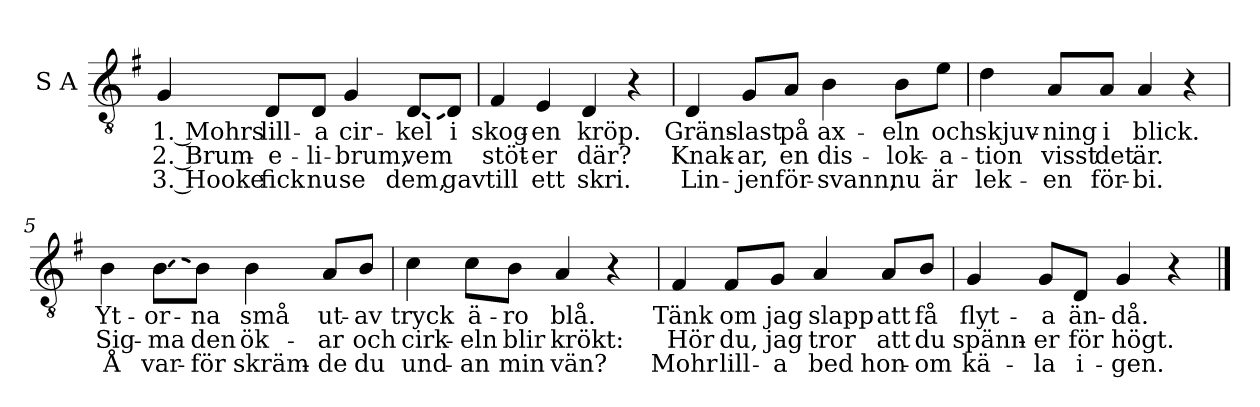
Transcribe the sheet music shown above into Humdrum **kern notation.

**kern	**text	**text	**text
*part1	*part1	*part1	*part1
*staff1	*staff1	*staff1	*staff1
*I"S A	*	*	*
*clefGv2	*	*	*
*k[f#]	*	*	*
=1	=1	=1	=1
!	!LO:LY:b	!LO:LY:b	!LO:LY:b
4G/	1. Mohrs	2. Brum-	3. Hooke
!	!LO:LY:b	!LO:LY:b	!LO:LY:b
8D/L	lill-	-e-	fick
!	!LO:LY:b	!LO:LY:b	!LO:LY:b
8D/J	-a	-li-	nu
!	!LO:LY:b	!LO:LY:b	!LO:LY:b
4G/	cir-	-brum,	se
!LO:T:dash	!LO:LY:b	!LO:LY:b	!LO:LY:b
[8D/L	-kel	vem	dem,
!	!LO:LY:b	!	!LO:LY:b
8D/J]	i	.	gav
=2	=2	=2	=2
!	!LO:LY:b	!LO:LY:b	!LO:LY:b
4F#/	skog-	stöt-	till
!	!LO:LY:b	!LO:LY:b	!LO:LY:b
4E/	-en	-er	ett
!	!LO:LY:b	!LO:LY:b	!LO:LY:b
4D/	kröp.	där?	skri.
4r	.	.	.
=3	=3	=3	=3
!	!LO:LY:b	!LO:LY:b	!LO:LY:b
4D/	Gräns-	Knak-	Lin-
!	!LO:LY:b	!LO:LY:b	!LO:LY:b
8G/L	-last	-ar,	-jen
!	!LO:LY:b	!LO:LY:b	!LO:LY:b
8A/J	på	en	för-
!	!LO:LY:b	!LO:LY:b	!LO:LY:b
4B\	ax-	dis-	-svann,
!	!LO:LY:b	!LO:LY:b	!LO:LY:b
8B\L	-eln	-lok-	nu
!	!LO:LY:b	!LO:LY:b	!LO:LY:b
8e\J	och	-a-	är
=4	=4	=4	=4
!	!LO:LY:b	!LO:LY:b	!LO:LY:b
4d\	skjuv-	-tion	lek-
!	!LO:LY:b	!LO:LY:b	!LO:LY:b
8A/L	-ning	visst	-en
!	!LO:LY:b	!LO:LY:b	!LO:LY:b
8A/J	i	det	för-
!	!LO:LY:b	!LO:LY:b	!LO:LY:b
4A/	blick.	är.	-bi.
4r	.	.	.
=5	=5	=5	=5
!	!LO:LY:b	!LO:LY:b	!LO:LY:b
4B\	Yt-	Sig-	Å
!LO:T:dash	!LO:LY:b	!LO:LY:b	!LO:LY:b
[8B\L	-or-	-ma	var-
!	!LO:LY:b	!LO:LY:b	!LO:LY:b
8B\J]	-na	den	-för
!	!LO:LY:b	!LO:LY:b	!LO:LY:b
4B\	små	ök-	skräm-
!	!LO:LY:b	!LO:LY:b	!LO:LY:b
8A/L	ut-	-ar	-de
!	!LO:LY:b	!LO:LY:b	!LO:LY:b
8B/J	-av	och	du
=6	=6	=6	=6
!	!LO:LY:b	!LO:LY:b	!LO:LY:b
4c\	tryck	cirk-	und-
!	!LO:LY:b	!LO:LY:b	!LO:LY:b
8c\L	ä-	-eln	-an
!	!LO:LY:b	!LO:LY:b	!LO:LY:b
8B\J	-ro	blir	min
!	!LO:LY:b	!LO:LY:b	!LO:LY:b
4A/	blå.	krökt:	vän?
4r	.	.	.
=7	=7	=7	=7
!	!LO:LY:b	!LO:LY:b	!LO:LY:b
4F#/	Tänk	Hör	Mohr
!	!LO:LY:b	!LO:LY:b	!LO:LY:b
8F#/L	om	du,	lill-
!	!LO:LY:b	!LO:LY:b	!LO:LY:b
8G/J	jag	jag	-a
!	!LO:LY:b	!LO:LY:b	!LO:LY:b
4A/	slapp	tror	bed
!	!LO:LY:b	!LO:LY:b	!LO:LY:b
8A/L	att	att	hon-
!	!LO:LY:b	!LO:LY:b	!LO:LY:b
8B/J	få	du	-om
!!LO:LB:g=z
=8	=8	=8	=8
!	!LO:LY:b	!LO:LY:b	!LO:LY:b
4G/	flyt-	spänn-	kä-
!	!LO:LY:b	!LO:LY:b	!LO:LY:b
8G/L	-a	-er	-la
!	!LO:LY:b	!LO:LY:b	!LO:LY:b
8D/J	än-	för	i-
!	!LO:LY:b	!LO:LY:b	!LO:LY:b
4G/	-då.	högt.	-gen.
4r	.	.	.
==	==	==	==
*-	*-	*-	*-
